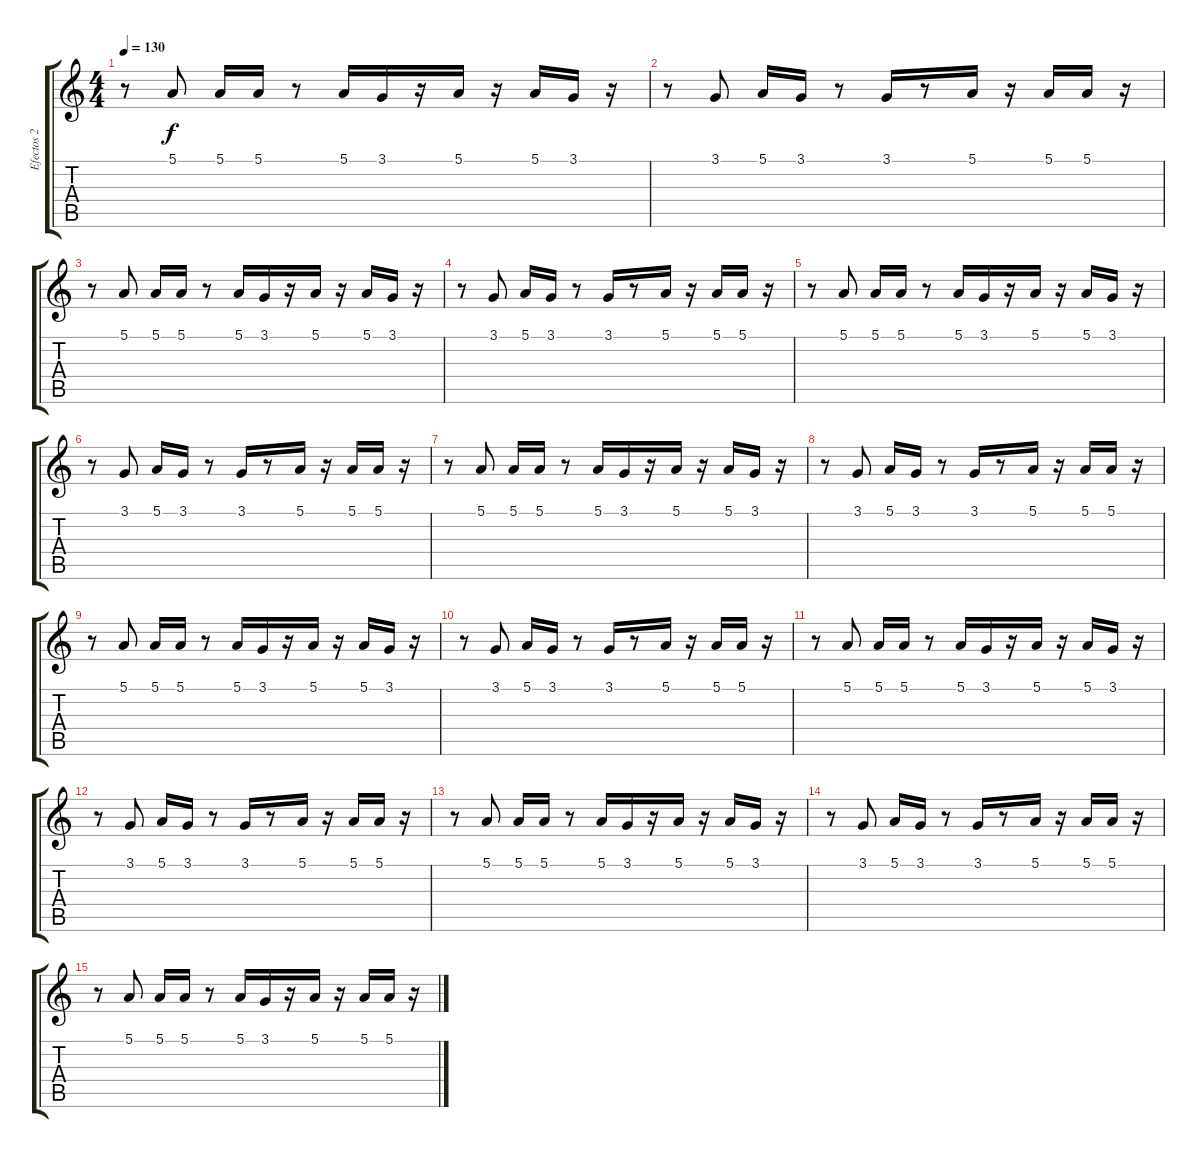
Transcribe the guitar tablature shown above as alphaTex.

\track ("Efectos 2" "Efectos 2") {instrument ocarina}
\staff {score tabs}
\tuning (E4 B3 G3 D3 A2 E2) {hide}
\ts (4 4)
\tempo 130
\clef g2
\ks c
r.8{dy f} 5.1.8 5.1.16 5.1.16 r.8 5.1.16 3.1.16 r.16 5.1.16 r.16 5.1.16 3.1.16 r.16 |
r.8 3.1.8 5.1.16 3.1.16 r.8 3.1.16 r.8 5.1.16 r.16 5.1.16 5.1.16 r.16 |
r.8 5.1.8 5.1.16 5.1.16 r.8 5.1.16 3.1.16 r.16 5.1.16 r.16 5.1.16 3.1.16 r.16 |
r.8 3.1.8 5.1.16 3.1.16 r.8 3.1.16 r.8 5.1.16 r.16 5.1.16 5.1.16 r.16 |
r.8 5.1.8 5.1.16 5.1.16 r.8 5.1.16 3.1.16 r.16 5.1.16 r.16 5.1.16 3.1.16 r.16 |
r.8 3.1.8 5.1.16 3.1.16 r.8 3.1.16 r.8 5.1.16 r.16 5.1.16 5.1.16 r.16 |
r.8 5.1.8 5.1.16 5.1.16 r.8 5.1.16 3.1.16 r.16 5.1.16 r.16 5.1.16 3.1.16 r.16 |
r.8 3.1.8 5.1.16 3.1.16 r.8 3.1.16 r.8 5.1.16 r.16 5.1.16 5.1.16 r.16 |
r.8 5.1.8 5.1.16 5.1.16 r.8 5.1.16 3.1.16 r.16 5.1.16 r.16 5.1.16 3.1.16 r.16 |
r.8 3.1.8 5.1.16 3.1.16 r.8 3.1.16 r.8 5.1.16 r.16 5.1.16 5.1.16 r.16 |
r.8 5.1.8 5.1.16 5.1.16 r.8 5.1.16 3.1.16 r.16 5.1.16 r.16 5.1.16 3.1.16 r.16 |
r.8 3.1.8 5.1.16 3.1.16 r.8 3.1.16 r.8 5.1.16 r.16 5.1.16 5.1.16 r.16 |
r.8 5.1.8 5.1.16 5.1.16 r.8 5.1.16 3.1.16 r.16 5.1.16 r.16 5.1.16 3.1.16 r.16 |
r.8 3.1.8 5.1.16 3.1.16 r.8 3.1.16 r.8 5.1.16 r.16 5.1.16 5.1.16 r.16 |
r.8 5.1.8 5.1.16 5.1.16 r.8 5.1.16 3.1.16 r.16 5.1.16 r.16 5.1.16 5.1.16 r.16
